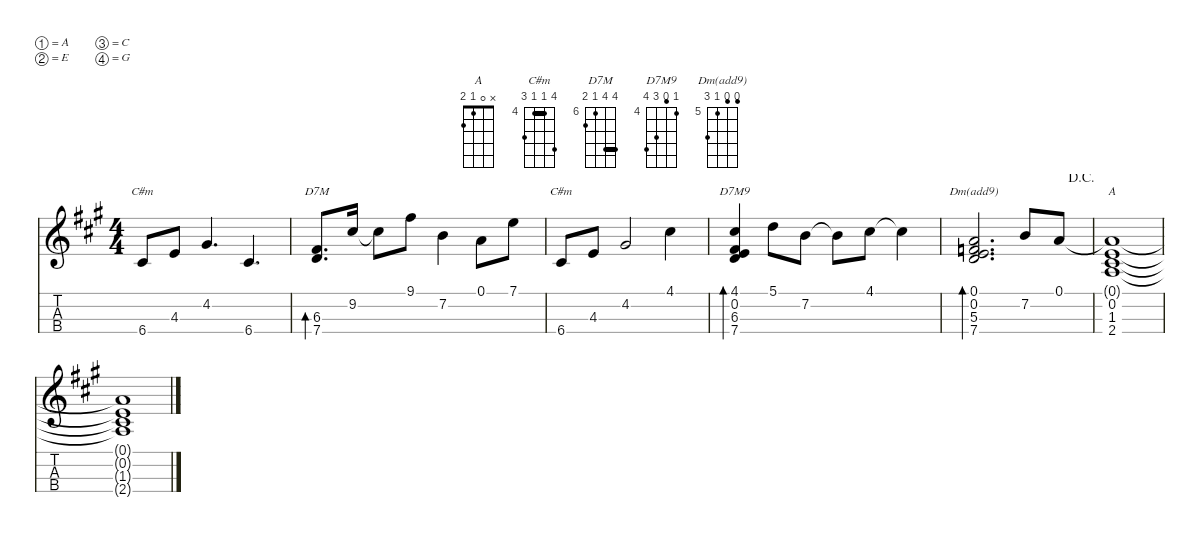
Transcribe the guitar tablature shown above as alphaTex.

\defaultSystemsLayout 4
\hideDynamics
\bracketExtendMode nobrackets
\otherSystemsTrackNameOrientation horizontal
\defaultBarNumberDisplay Hide
\track ("Ukulele" " ") {defaultSystemsLayout 5 instrument acousticguitarnylon}
\staff {score tabs}
\tuning (A4 E4 C4 G3)
\displaytranspose 0
\chord ("A" x 0 1 2)
\chord ("C#m" 7 4 4 6) {firstfret 4 barre 4}
\chord ("D7M" 9 9 6 7) {firstfret 6 barre 9}
\chord ("D7M9" 4 3 6 7) {firstfret 4}
\chord ("Dm(add9)" 4 4 5 7) {firstfret 5}
\ts (4 4)
\tempo (75 hide)
\clef g2
\ks a
6.4{acc #}.8{ch "C#m" dy mf beam Up} 4.3{acc forcenatural}.8{beam Up} 4.2{acc #}.4{d beam Up} 6.4{acc #}.4{d beam Up} |
(7.4{acc forcenatural} 6.3{acc #}).8{d bd 56 ch "D7M" beam Up} 9.2{acc #}.16{beam Up} 9.2{t acc #}.8{beam Down} 9.1{acc #}.8{beam Down} 7.2{acc forcenatural}.4{beam Down} 0.1{acc forcenatural}.8{beam Down} 7.1{acc forcenatural}.8{beam Down} |
6.4{acc #}.8{ch "C#m" beam Up} 4.3{acc forcenatural}.8{beam Up} 4.2{acc #}.2{beam Up} 4.1{acc #}.4{beam Down} |
(7.4{acc forcenatural} 6.3{acc #} 0.2{acc forcenatural} 4.1{acc #}).4{bd 58 ch "D7M9" beam Up} 5.1{acc forcenatural}.8{beam Down} 7.2{acc forcenatural}.8{beam Down} 7.2{t acc forcenatural}.8{beam Down} 4.1{acc #}.8{beam Down} 4.1{t acc #}.4{beam Down} |
\jump dacapo
(7.4{acc forcenatural} 5.3{acc forcenatural} 0.2{acc forcenatural} 0.1{acc forcenatural}).2{d bd 60 ch "Dm(add9)" beam Up} 7.2{acc forcenatural}.8{beam Up} 0.1{acc forcenatural}.8{beam Up} |
(0.2{acc forcenatural} 1.3{acc #} 2.4{acc forcenatural} 0.1{t acc forcenatural}).1{ch "A" beam Up} |
(1.3{t acc #} 0.2{t acc forcenatural} 2.4{t acc forcenatural} 0.1{t acc forcenatural}).1{beam Up}
